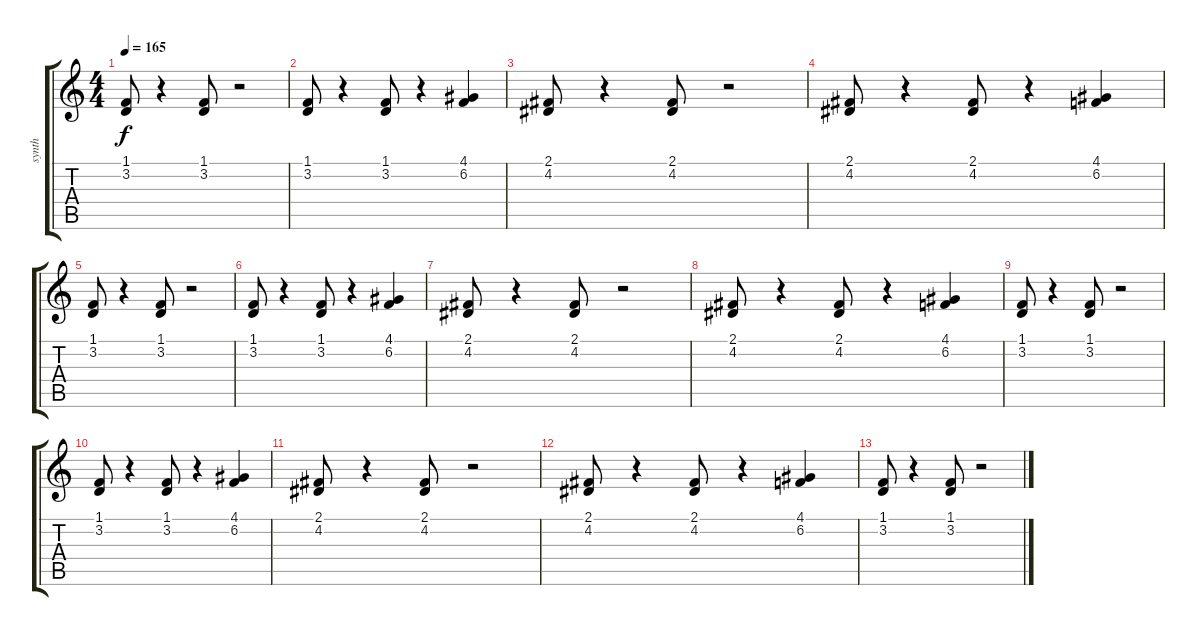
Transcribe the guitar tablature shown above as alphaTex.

\track ("synth" "synth") {instrument synthstrings1}
\staff {score tabs}
\tuning (E4 B3 G3 D3 A2 E2) {hide}
\ts (4 4)
\tempo 165
\clef g2
\ks c
(1.1 3.2).8{dy f} r.4 (1.1 3.2).8 r.2 |
(1.1 3.2).8 r.4 (1.1 3.2).8 r.4 (4.1 6.2).4 |
(2.1 4.2).8 r.4 (2.1 4.2).8 r.2 |
(2.1 4.2).8 r.4 (2.1 4.2).8 r.4 (4.1 6.2).4 |
(1.1 3.2).8 r.4 (1.1 3.2).8 r.2 |
(1.1 3.2).8 r.4 (1.1 3.2).8 r.4 (4.1 6.2).4 |
(2.1 4.2).8 r.4 (2.1 4.2).8 r.2 |
(2.1 4.2).8 r.4 (2.1 4.2).8 r.4 (4.1 6.2).4 |
(1.1 3.2).8 r.4 (1.1 3.2).8 r.2 |
(1.1 3.2).8 r.4 (1.1 3.2).8 r.4 (4.1 6.2).4 |
(2.1 4.2).8 r.4 (2.1 4.2).8 r.2 |
(2.1 4.2).8 r.4 (2.1 4.2).8 r.4 (4.1 6.2).4 |
(1.1 3.2).8 r.4 (1.1 3.2).8 r.2
